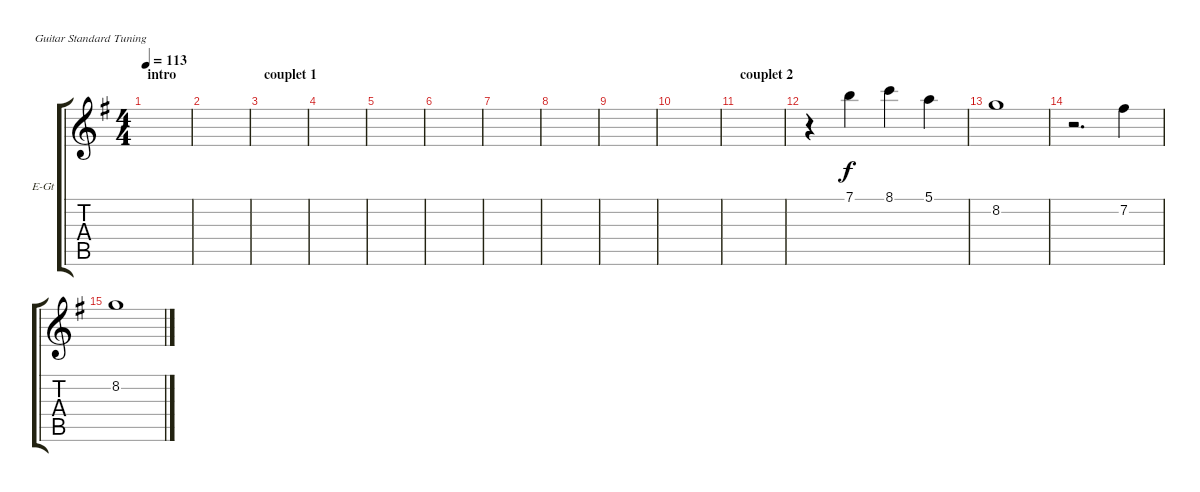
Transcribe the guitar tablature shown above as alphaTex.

\defaultSystemsLayout 4
\bracketExtendMode groupsimilarinstruments
\firstSystemTrackNameOrientation horizontal
\otherSystemsTrackNameOrientation horizontal
\track ("Electric Guitar" "E-Gt") {instrument electricguitarclean}
\staff {score tabs}
\tuning (E4 B3 G3 D3 A2 E2)
\ts (4 4)
\section ("" "intro")
\tempo 113
\clef g2
\scale
0.513944
\ks g
|
\scale
0.243028 |
\section ("" "couplet 1")
\scale
0.243028 |
\scale
0.333333 |
\scale
0.333333 |
\scale
0.333333 |
\scale
0.333333 |
\scale
0.333333 |
\scale
0.333333 |
\scale
0.333333 |
\section ("" "couplet 2")
\scale
0.333333 |
\scale
0.333333 r.4 7.1.4 8.1.4 5.1.4 |
\scale
0.333333 8.2.1 |
\scale
0.333333 r.2{d} 7.2.4 |
\scale
0.333333 8.2.1 |
\scale
0.333333
